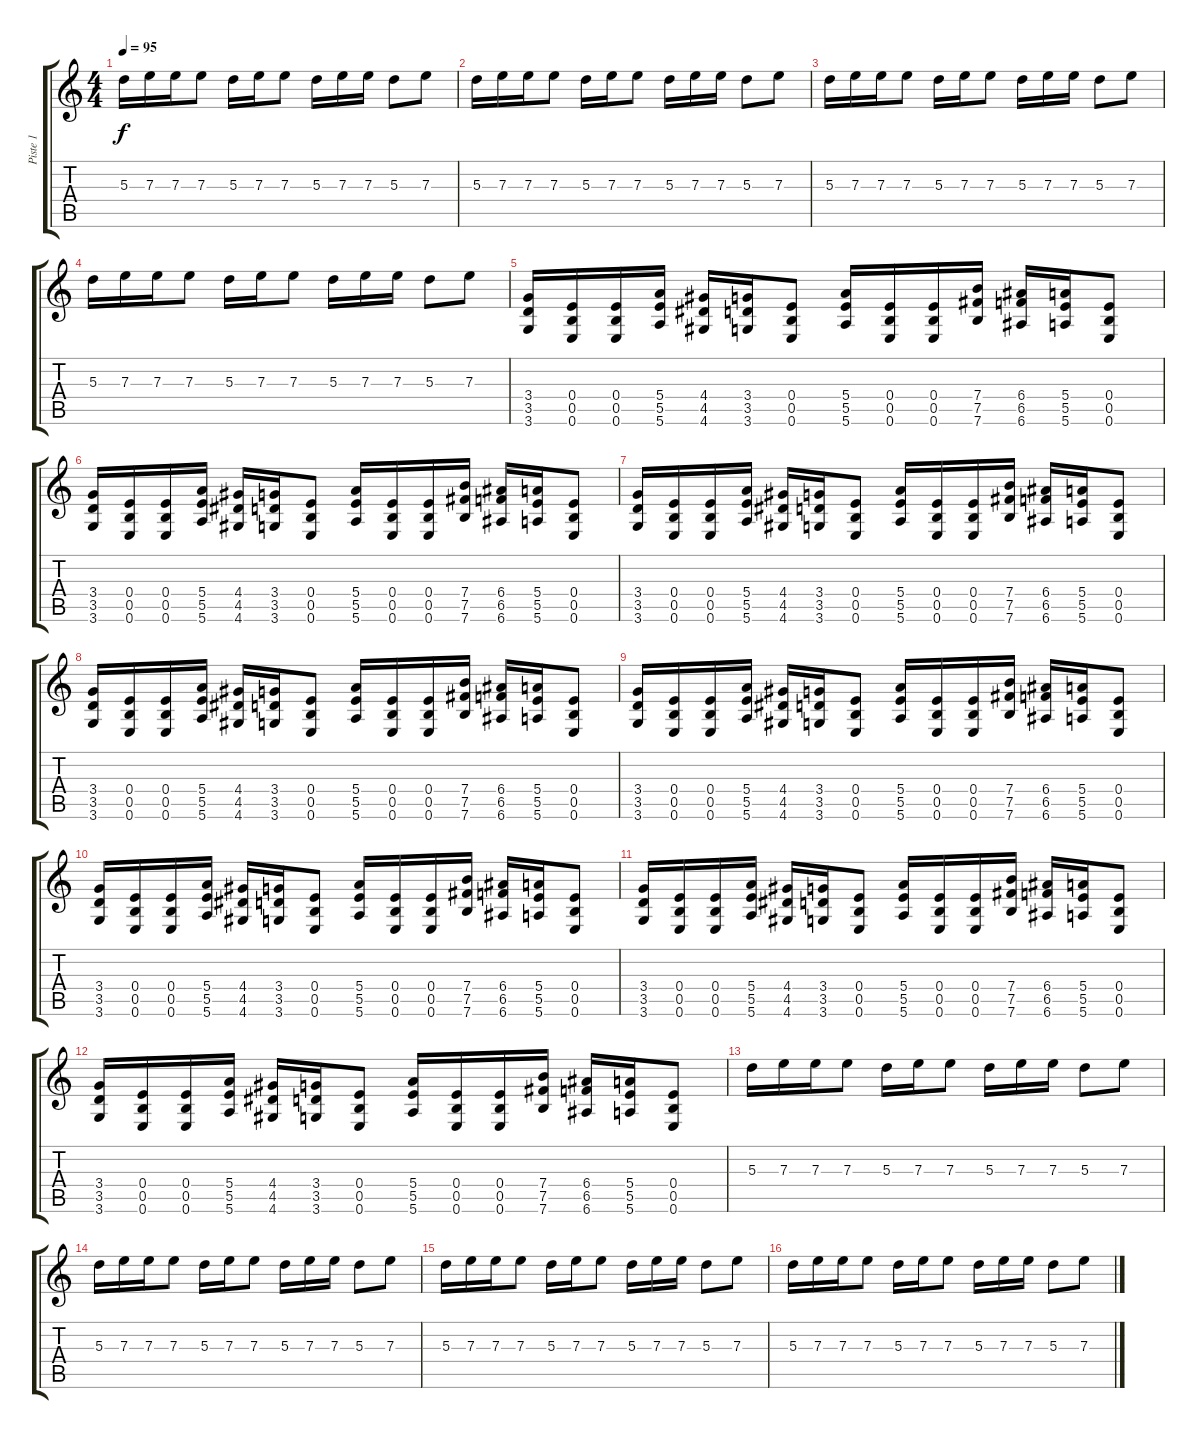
\track ("Piste 1" "Piste 1") {instrument distortionguitar}
\staff {score tabs}
\tuning (Gb4 Db4 A3 E3 B2 E2) {hide}
\ts (4 4)
\tempo 95
\clef g2
\ks c
5.3.16{dy f} 7.3.16 7.3.16 7.3.8 5.3.16 7.3.16 7.3.8 5.3.16 7.3.16 7.3.16 5.3.8 7.3.8 |
5.3.16 7.3.16 7.3.16 7.3.8 5.3.16 7.3.16 7.3.8 5.3.16 7.3.16 7.3.16 5.3.8 7.3.8 |
5.3.16 7.3.16 7.3.16 7.3.8 5.3.16 7.3.16 7.3.8 5.3.16 7.3.16 7.3.16 5.3.8 7.3.8 |
5.3.16 7.3.16 7.3.16 7.3.8 5.3.16 7.3.16 7.3.8 5.3.16 7.3.16 7.3.16 5.3.8 7.3.8 |
(3.4 3.5 3.6).16 (0.4 0.5 0.6).16 (0.4 0.5 0.6).16 (5.4 5.5 5.6).16 (4.4 4.5 4.6).16 (3.4 3.5 3.6).16 (0.4 0.5 0.6).8 (5.4 5.5 5.6).16 (0.4 0.5 0.6).16 (0.4 0.5 0.6).16 (7.4 7.5 7.6).16 (6.4 6.5 6.6).16 (5.4 5.5 5.6).16 (0.4 0.5 0.6).8 |
(3.4 3.5 3.6).16 (0.4 0.5 0.6).16 (0.4 0.5 0.6).16 (5.4 5.5 5.6).16 (4.4 4.5 4.6).16 (3.4 3.5 3.6).16 (0.4 0.5 0.6).8 (5.4 5.5 5.6).16 (0.4 0.5 0.6).16 (0.4 0.5 0.6).16 (7.4 7.5 7.6).16 (6.4 6.5 6.6).16 (5.4 5.5 5.6).16 (0.4 0.5 0.6).8 |
(3.4 3.5 3.6).16 (0.4 0.5 0.6).16 (0.4 0.5 0.6).16 (5.4 5.5 5.6).16 (4.4 4.5 4.6).16 (3.4 3.5 3.6).16 (0.4 0.5 0.6).8 (5.4 5.5 5.6).16 (0.4 0.5 0.6).16 (0.4 0.5 0.6).16 (7.4 7.5 7.6).16 (6.4 6.5 6.6).16 (5.4 5.5 5.6).16 (0.4 0.5 0.6).8 |
(3.4 3.5 3.6).16 (0.4 0.5 0.6).16 (0.4 0.5 0.6).16 (5.4 5.5 5.6).16 (4.4 4.5 4.6).16 (3.4 3.5 3.6).16 (0.4 0.5 0.6).8 (5.4 5.5 5.6).16 (0.4 0.5 0.6).16 (0.4 0.5 0.6).16 (7.4 7.5 7.6).16 (6.4 6.5 6.6).16 (5.4 5.5 5.6).16 (0.4 0.5 0.6).8 |
(3.4 3.5 3.6).16 (0.4 0.5 0.6).16 (0.4 0.5 0.6).16 (5.4 5.5 5.6).16 (4.4 4.5 4.6).16 (3.4 3.5 3.6).16 (0.4 0.5 0.6).8 (5.4 5.5 5.6).16 (0.4 0.5 0.6).16 (0.4 0.5 0.6).16 (7.4 7.5 7.6).16 (6.4 6.5 6.6).16 (5.4 5.5 5.6).16 (0.4 0.5 0.6).8 |
(3.4 3.5 3.6).16 (0.4 0.5 0.6).16 (0.4 0.5 0.6).16 (5.4 5.5 5.6).16 (4.4 4.5 4.6).16 (3.4 3.5 3.6).16 (0.4 0.5 0.6).8 (5.4 5.5 5.6).16 (0.4 0.5 0.6).16 (0.4 0.5 0.6).16 (7.4 7.5 7.6).16 (6.4 6.5 6.6).16 (5.4 5.5 5.6).16 (0.4 0.5 0.6).8 |
(3.4 3.5 3.6).16 (0.4 0.5 0.6).16 (0.4 0.5 0.6).16 (5.4 5.5 5.6).16 (4.4 4.5 4.6).16 (3.4 3.5 3.6).16 (0.4 0.5 0.6).8 (5.4 5.5 5.6).16 (0.4 0.5 0.6).16 (0.4 0.5 0.6).16 (7.4 7.5 7.6).16 (6.4 6.5 6.6).16 (5.4 5.5 5.6).16 (0.4 0.5 0.6).8 |
(3.4 3.5 3.6).16 (0.4 0.5 0.6).16 (0.4 0.5 0.6).16 (5.4 5.5 5.6).16 (4.4 4.5 4.6).16 (3.4 3.5 3.6).16 (0.4 0.5 0.6).8 (5.4 5.5 5.6).16 (0.4 0.5 0.6).16 (0.4 0.5 0.6).16 (7.4 7.5 7.6).16 (6.4 6.5 6.6).16 (5.4 5.5 5.6).16 (0.4 0.5 0.6).8 |
5.3.16 7.3.16 7.3.16 7.3.8 5.3.16 7.3.16 7.3.8 5.3.16 7.3.16 7.3.16 5.3.8 7.3.8 |
5.3.16 7.3.16 7.3.16 7.3.8 5.3.16 7.3.16 7.3.8 5.3.16 7.3.16 7.3.16 5.3.8 7.3.8 |
5.3.16 7.3.16 7.3.16 7.3.8 5.3.16 7.3.16 7.3.8 5.3.16 7.3.16 7.3.16 5.3.8 7.3.8 |
5.3.16 7.3.16 7.3.16 7.3.8 5.3.16 7.3.16 7.3.8 5.3.16 7.3.16 7.3.16 5.3.8 7.3.8
